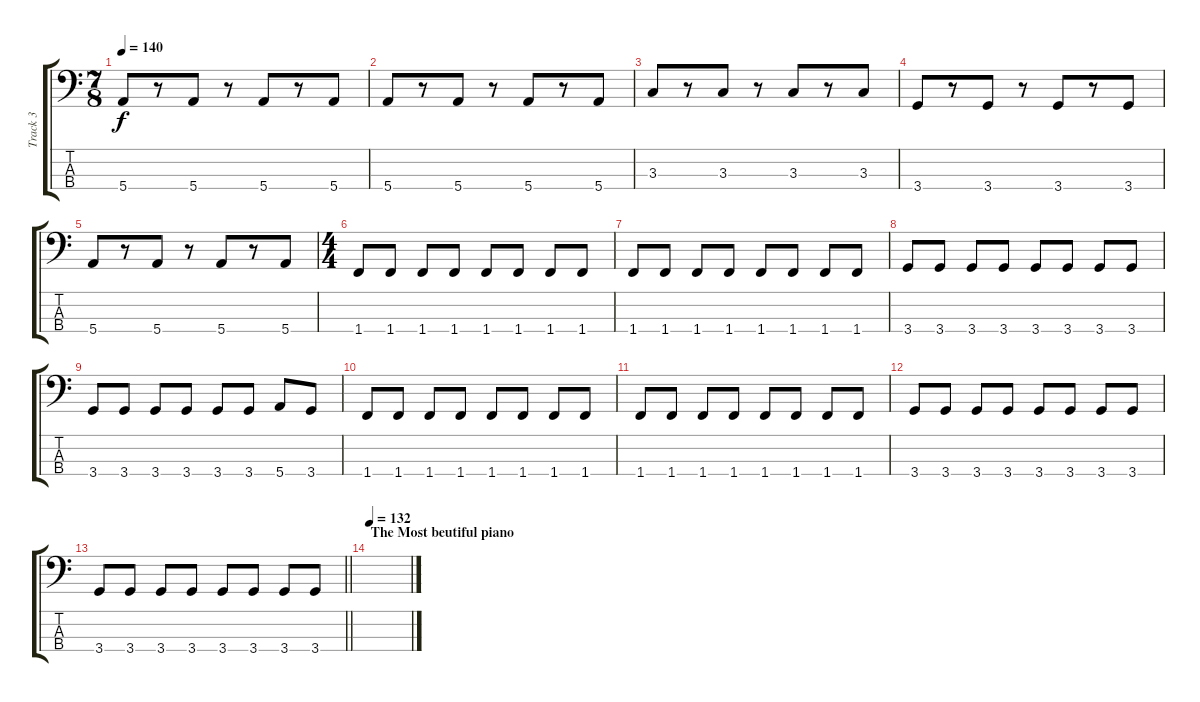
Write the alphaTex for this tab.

\track ("Track 3" "Track 3") {instrument electricbassfinger}
\staff {score tabs}
\tuning (G2 D2 A1 E1) {hide}
\ts (7 8)
\tempo 140
\clef f4
\ks c
5.4.8{dy f} r.8 5.4.8 r.8 5.4.8 r.8 5.4.8 |
5.4.8 r.8 5.4.8 r.8 5.4.8 r.8 5.4.8 |
3.3.8 r.8 3.3.8 r.8 3.3.8 r.8 3.3.8 |
3.4.8 r.8 3.4.8 r.8 3.4.8 r.8 3.4.8 |
5.4.8 r.8 5.4.8 r.8 5.4.8 r.8 5.4.8 |
\ts (4 4)
1.4.8 1.4.8 1.4.8 1.4.8 1.4.8 1.4.8 1.4.8 1.4.8 |
1.4.8 1.4.8 1.4.8 1.4.8 1.4.8 1.4.8 1.4.8 1.4.8 |
3.4.8 3.4.8 3.4.8 3.4.8 3.4.8 3.4.8 3.4.8 3.4.8 |
3.4.8 3.4.8 3.4.8 3.4.8 3.4.8 3.4.8 5.4.8 3.4.8 |
1.4.8 1.4.8 1.4.8 1.4.8 1.4.8 1.4.8 1.4.8 1.4.8 |
1.4.8 1.4.8 1.4.8 1.4.8 1.4.8 1.4.8 1.4.8 1.4.8 |
3.4.8 3.4.8 3.4.8 3.4.8 3.4.8 3.4.8 3.4.8 3.4.8 |
\barLineRight lightlight
3.4.8 3.4.8 3.4.8 3.4.8 3.4.8 3.4.8 3.4.8 3.4.8 |
\section ("" "The Most beutiful piano")
\tempo 132
